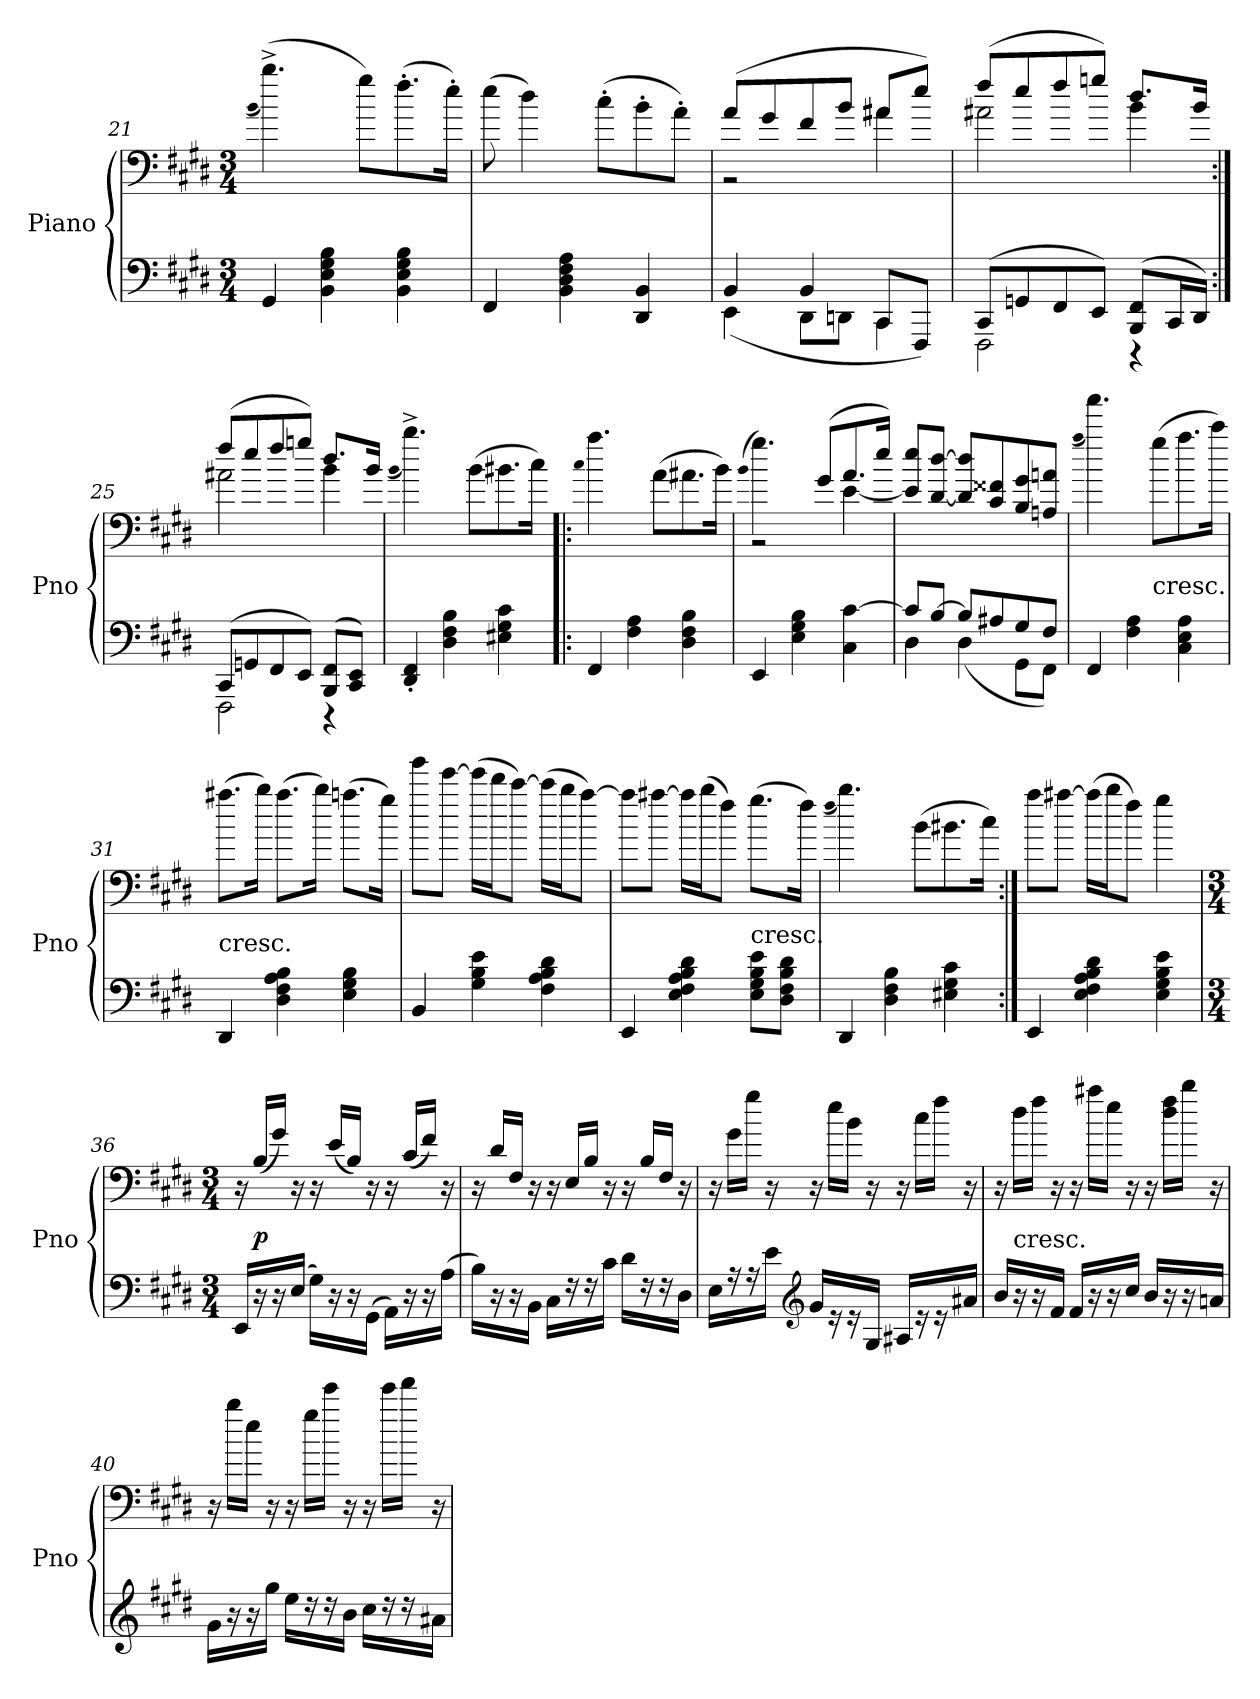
**kern	**kern	**dynam
*part1	*part1	*part1
*staff2	*staff1	*staff1/2
*I"Piano	*	*
*I'Pno	*	*
*clefF4	*clefF4	*
*k[f#c#g#d#]	*k[f#c#g#d#]	*
*E:	*E:	*
*M3/4	*M3/4	*
=21	=21	=21
.	(qb	.
4GG#/	(4.bb^\)	.
4BB\ 4E\ 4G#\ 4B\	.	.
.	8gg#\L)	.
4BB\ 4E\ 4G#\ 4B\	(8.ff#'\	.
.	16ee'\Jk)	.
=22	=22	=22
4FF#/	(8ee\	.
.	4dd#\)	.
4BB\ 4D#\ 4F#\ 4A\	.	.
.	(8cc#'\L	.
4DD#/ 4BB/	8b'\	.
.	8a'\J)	.
=23	=23	=23
*^	*^	*
4BB/	(4EE\	(8a/L	2r	.
.	.	8g#/	.	.
4BB/	8DD#\L	8f#/	.	.
.	8DDn\J	8b/J	.	.
8CC#/L	4CC#\	8a#X/L	4a#X\	.
8FFF#/J)	.	8ee/J)	.	.
=24	=24	=24	=24	=24
(8CC#/L	2FFF#\	(8ff#/L	2a#X\	.
8GGn/	.	8ee/	.	.
8FF#/	.	8ff#/	.	.
8EE/J)	.	8ggn/J)	.	.
(8BBB/ 8FF#/L	4r	8.dd#/L	4b\	.
16CC#/L	.	.	.	.
16DD#/JJ)	.	16b/Jk	.	.
=25:|!	=25:|!	=25:|!	=25:|!	=25:|!
(8CC#/L	2FFF#\	(8ff#/L	2a#X\	.
8GGn/	.	8ee/	.	.
8FF#/	.	8ff#/	.	.
8EE/J)	.	8ggn/J)	.	.
(8BBB/ 8FF#/L	4r	8.dd#/L	4b\	.
8CC#/ 8EE/J)	.	.	.	.
.	.	16b/Jk	.	.
*v	*v	*	*	*
*	*v	*v	*
=26	=26	=26
.	(qb	.
4DD#'/ 4FF#'/	4.bb^\)	.
4D#\ 4F#\ 4B\	.	.
.	(8b\L	.
4E#X\ 4G#\ 4c#\	8.b#X\	.
.	16cc#\Jk)	.
=27!|:	=27!|:	=27!|:
.	qcc#	.
4FF#/	4.aa\	.
4F#\ 4A\	.	.
.	(8a\L	.
4D#\ 4F#\ 4B\	8.a#X\	.
.	16b\Jk)	.
=28	=28	=28
.	(qb	.
*	*^	*
4EE/	4.gg#\)	2r	.
4E\ 4G#\ 4B\	.	.	.
.	(8g#/L	.	.
4C#\ [4c#\	8.a/	[4e\	.
.	16ee/Jk)	.	.
*	*v	*v	*
=29	=29	=29
*^	*	*
8c#/L]	4D#\	8e]/ 8ee/L	.
[8B/J	.	[8d#/ [8dd#/J	.
8B/L]	(4D#\	8d#]/ 8dd#]/L	.
8A#X/	.	8c#/ 8f##X/	.
8G#/	8GG#\L	8B/ 8g#/	.
8F#/J	8FF#\J)	8An/ 8an/J	.
*v	*v	*	*
=30	=30	=30
.	(qaa	.
4FF#/	4.aaa\)	.
4F#\ 4A\	.	.
!	!LO:TX:c:t=cresc.	!
.	(8gg#\L	.
4C#\ 4E\ 4A\	8.aa\	.
.	16ccc#\Jk)	.
=31	=31	=31
!	!LO:TX:c:t=cresc.	!
4DD#/	(8.aa#X\L	.
.	16bb\Jk)	.
4D#\ 4F#\ 4A\ 4B\	(8.aa#\L	.
.	16bb\Jk)	.
4E\ 4G#\ 4B\	(8.aan\L	.
.	16gg#\Jk)	.
=32	=32	=32
4BB/	8ggg#\L	.
.	[8eee\J	.
4G#\ 4B\ 4e\	(16eee\LL]	.
.	16ddd#\J	.
.	[8ccc#\J)	.
4F#\ 4A\ 4B\ 4d#\	(16ccc#\LL]	.
.	16bb\J	.
.	[8aa\J)	.
=33	=33	=33
4EE/	8aa\L]	.
.	[8aa#X\J	.
4E\ 4F#\ 4A\ 4B\ 4d#\	16aa#\LL]	.
.	(16bb\J	.
.	8ff#\J)	.
!	!LO:TX:c:t=cresc.	!
8E\ 8G#\ 8B\ 8e\L	(8.gg#\L	.
8D#\ 8F#\ 8B\ 8d#\J	.	.
.	16ff#\Jk)	.
=34	=34	=34
.	(qff#	.
4DD#/	4.bb\)	.
4D#\ 4F#\ 4B\	.	.
.	(8b\L	.
4E#X\ 4G#\ 4c#\	8.b#X\	.
.	16cc#\Jk)	.
=35:|!	=35:|!	=35:|!
4EE/	8aa\L	.
.	[8aa#X\J	.
4E\ 4F#\ 4A\ 4B\ 4d#\	(16aa#\LL]	.
.	16bb\J	.
.	8ff#\J)	.
4E\ 4G#\ 4B\ 4e\	4gg#\	.
=36	=36	=36
*M3/4	*M3/4	*
16EE/LL	16r	.
16r	(16B/LL	p
16r	16g#/JJ)	.
(16E/JJ	16r	.
16G#\LL)	16r	.
16r	(16e/LL	.
16r	16B/JJ)	.
(16GG#\JJ	16r	.
16AA\LL)	16r	.
16r	(16c#/LL	.
16r	16f#/JJ)	.
(16A\JJ	16r	.
=37	=37	=37
16B\LL)	16r	.
16r	16d#/LL	.
16r	16F#/JJ	.
16BB\JJ	16r	.
16C#\LL	16r	.
16r	16E/LL	.
16r	16B/JJ	.
16c#\JJ	16r	.
16d#\LL	16r	.
16r	16B/LL	.
16r	16F#/JJ	.
16D#\JJ	16r	.
=38	=38	=38
16E\LL	16r	.
16r	16g#\LL	.
16r	16gg#\JJ	.
16e\JJ	16r	.
*clefG2	*	*
16g#/LL	16r	.
16r	16ee\LL	.
16r	16b\JJ	.
16G#/JJ	16r	.
16A#X/LL	16r	.
16r	16cc#\LL	.
16r	16ff#\JJ	.
16a#X/JJ	16r	.
=39	=39	=39
16b/LL	16r	.
!	!LO:TX:c:t=cresc.	!
16r	16dd#\LL	.
16r	16ff#\JJ	.
16f#/JJ	16r	.
16f#/LL	16r	.
16r	16aa#X\LL	.
16r	16ee\JJ	.
16cc#/JJ	16r	.
16b/LL	16r	.
16r	16dd#\ 16ff#\LL	.
16r	16bb\JJ	.
16an/JJ	16r	.
=40	=40	=40
16g#\LL	16r	.
16r	16bb\LL	.
16r	16ee\JJ	.
16gg#\JJ	16r	.
16ee\LL	16r	.
16r	16gg#\LL	.
16r	16eee\JJ	.
16b\JJ	16r	.
16cc#\LL	16r	.
16r	16eee\LL	.
16r	16fff#\JJ	.
16a#X\JJ	16r	.
=	=	=
*-	*-	*-
